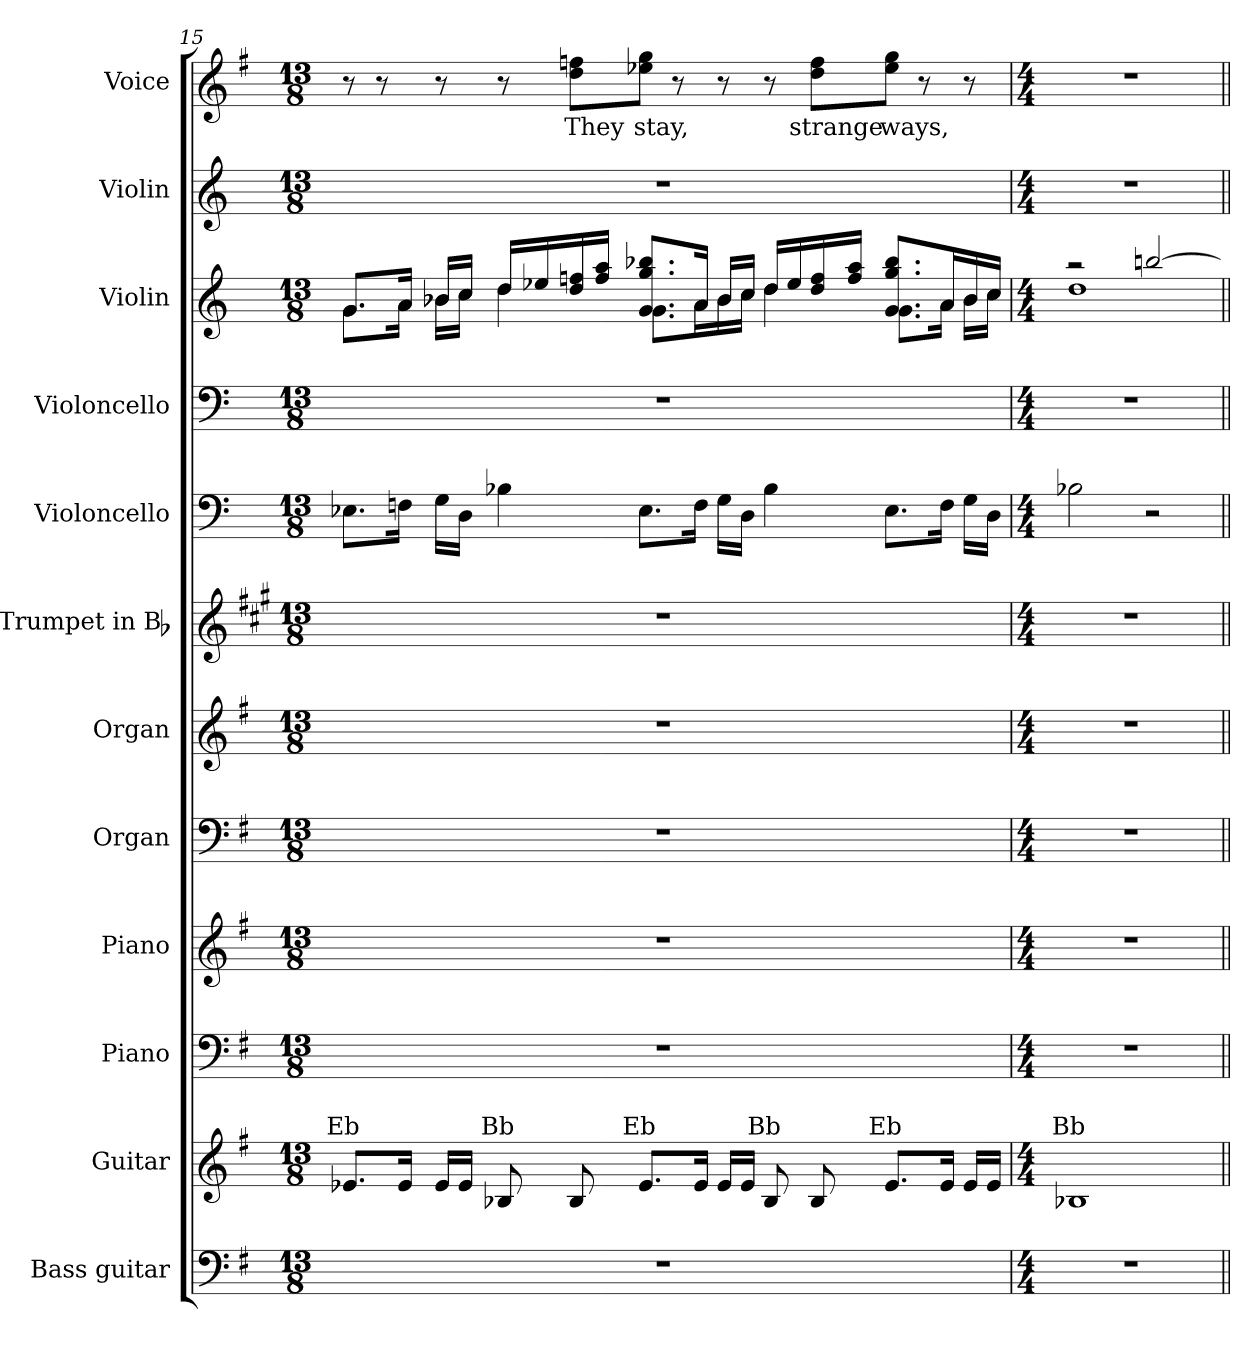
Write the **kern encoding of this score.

**kern	**kern	**kern	**kern	**kern	**kern	**kern	**kern	**kern	**kern	**kern	**kern	**text
*part12	*part11	*part10	*part9	*part8	*part7	*part6	*part5	*part4	*part3	*part2	*part1	*part1
*staff12	*staff11	*staff10	*staff9	*staff8	*staff7	*staff6	*staff5	*staff4	*staff3	*staff2	*staff1	*staff1
*I"Bass guitar	*I"Guitar	*I"Piano	*I"Piano	*I"Organ	*I"Organ	*I"Trumpet in Bb	*I"Violoncello	*I"Violoncello	*I"Violin	*I"Violin	*I"Voice	*
*I'Bass	*I'Guit.	*I'Pno	*I'Pno	*I'Org.	*I'Org.	*I'Tpt	*I'Vc.	*I'Vc.	*I'Vln	*I'Vln	*I'Voice	*
!!LO:LB:g=z
*clefF4	*clefG2	*clefF4	*clefG2	*clefF4	*clefG2	*clefG2	*clefF4	*clefF4	*clefG2	*clefG2	*clefG2	*
*ITrd7c12	*ITrd7c12	*	*	*	*	*ITrd1c2	*	*	*	*	*	*
*k[f#]	*k[f#]	*k[f#]	*k[f#]	*k[f#]	*k[f#]	*k[f#]	*k[]	*k[]	*k[]	*k[]	*k[f#]	*
*G:	*G:	*G:	*G:	*G:	*G:	*G:	*C:	*C:	*C:	*C:	*G:	*
*M13/8	*M13/8	*M13/8	*M13/8	*M13/8	*M13/8	*M13/8	*M13/8	*M13/8	*M13/8	*M13/8	*M13/8	*
=15	=15	=15	=15	=15	=15	=15	=15	=15	=15	=15	=15	=15
!	!LO:TX:a:cj:t=Eb	!	!	!	!	!	!	!	!	!	!	!
!LO:N:vis=1	!	!LO:N:vis=1	!LO:N:vis=1	!LO:N:vis=1	!LO:N:vis=1	!LO:N:vis=1	!	!LO:N:vis=1	!	!LO:N:vis=1	!	!
*	*	*	*	*	*	*	*	*	*^	*	*	*
8%13r	8.E-Xi/L	8%13r	8%13r	8%13r	8%13r	8%13r	8.E-Xi\L	8%13r	8.gi/L	8.gi\L	8%13r	8r	.
.	.	.	.	.	.	.	.	.	.	.	.	8r	.
.	16E-i/Jk	.	.	.	.	.	16Fni\Jk	.	16ai/Jk	16ai\Jk	.	.	.
.	16E-i/LL	.	.	.	.	.	16Gi\LL	.	16b-Xi/LL	16b-i\LL	.	8r	.
.	16E-i/JJ	.	.	.	.	.	16Di\JJ	.	16cci/JJ	16cci\JJ	.	.	.
!	!LO:TX:a:cj:t=Bb	!	!	!	!	!	!	!	!	!	!	!	!
.	8BB-Xi/	.	.	.	.	.	4B-Xi\	.	16ddi/LL	4ddi\	.	8r	.
.	.	.	.	.	.	.	.	.	16ee-Xi/	.	.	.	.
!	!	!	!	!	!	!	!	!	!	!	!	!	!LO:LY:b:color=#000000
.	8BB-i/	.	.	.	.	.	.	.	16ddi/ 16ffni	.	.	8ddi\ 8ffni\L	They
.	.	.	.	.	.	.	.	.	16ffi/ 16aaiJJ	.	.	.	.
!	!LO:TX:a:cj:t=Eb	!	!	!	!	!	!	!	!	!	!	!	!
!	!	!	!	!	!	!	!	!	!	!	!	!	!LO:LY:b:color=#000000
.	8.E-i/L	.	.	.	.	.	8.E-i\L	.	8.gi/ 8.ggi 8.bb-XiL	8.gi\L	.	8ee-Xi\ 8ggi\J	stay,
.	.	.	.	.	.	.	.	.	.	.	.	8r	.
.	16E-i/Jk	.	.	.	.	.	16Fi\Jk	.	16ai/Jk	16ai\L	.	.	.
.	16E-i/LL	.	.	.	.	.	16Gi\LL	.	16b-i/LL	16b-i\	.	8r	.
.	16E-i/JJ	.	.	.	.	.	16Di\JJ	.	16cci/JJ	16cci\JJ	.	.	.
!	!LO:TX:a:cj:t=Bb	!	!	!	!	!	!	!	!	!	!	!	!
.	8BB-i/	.	.	.	.	.	4B-i\	.	16ddi/LL	4ddi\	.	8r	.
.	.	.	.	.	.	.	.	.	16ee-i/	.	.	.	.
!	!	!	!	!	!	!	!	!	!	!	!	!	!LO:LY:b:color=#000000
.	8BB-i/	.	.	.	.	.	.	.	16ddi/ 16ffi	.	.	8ddi\ 8ffi\L	strange
.	.	.	.	.	.	.	.	.	16ffi/ 16aaiJJ	.	.	.	.
!	!LO:TX:a:cj:t=Eb	!	!	!	!	!	!	!	!	!	!	!	!
!	!	!	!	!	!	!	!	!	!	!	!	!	!LO:LY:b:color=#000000
.	8.E-i/L	.	.	.	.	.	8.E-i\L	.	8.gi/ 8.ggi 8.bb-iL	8.gi\L	.	8ee-i\ 8ggi\J	ways,
.	.	.	.	.	.	.	.	.	.	.	.	8r	.
.	16E-i/Jk	.	.	.	.	.	16Fi\Jk	.	16ai/L	16ai\Jk	.	.	.
.	16E-i/LL	.	.	.	.	.	16Gi\LL	.	16b-i/	16b-i\LL	.	8r	.
.	16E-i/JJ	.	.	.	.	.	16Di\JJ	.	16cci/JJ	16cci\JJ	.	.	.
=16	=16	=16	=16	=16	=16	=16	=16	=16	=16	=16	=16	=16	=16
*M4/4	*M4/4	*M4/4	*M4/4	*M4/4	*M4/4	*M4/4	*M4/4	*M4/4	*M4/4	*	*M4/4	*M4/4	*
!	!LO:TX:a:cj:t=Bb	!	!	!	!	!	!	!	!	!	!	!	!
1r	1BB-Xi	1r	1r	1r	1r	1r	2B-Xi\	1r	2r	1ddi	1r	1r	.
.	.	.	.	.	.	.	2r	.	[2bbni/	.	.	.	.
*	*	*	*	*	*	*	*	*	*v	*v	*	*	*
=||	=||	=||	=||	=||	=||	=||	=||	=||	=||	=||	=||	=||
*-	*-	*-	*-	*-	*-	*-	*-	*-	*-	*-	*-	*-
